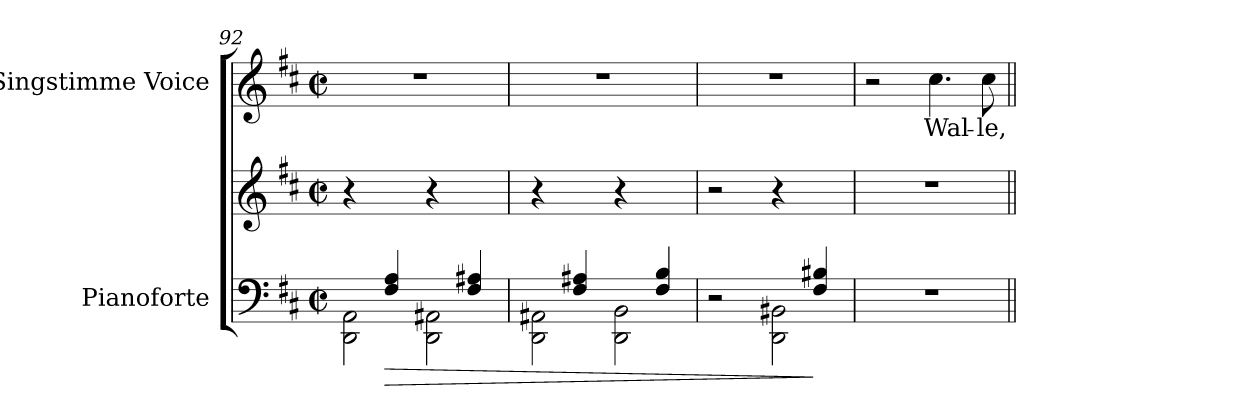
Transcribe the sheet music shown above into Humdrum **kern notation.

**kern	**kern	**dynam	**kern	**text
*part2	*part2	*part2	*part1	*part1
*staff3	*staff2	*staff2/3	*staff1	*staff1
*I"Pianoforte	*	*	*I"Singstimme Voice	*
*I'Pno	*	*	*	*
!!LO:LB:g=z
*clefF4	*clefG2	*	*clefG2	*
*k[f#c#]	*k[f#c#]	*	*k[f#c#]	*
*M2/2	*M2/2	*	*M2/2	*
*met(c|)	*met(c|)	*	*met(c|)	*
=92	=92	=92	=92	=92
*^	*	*	*	*
4ryy	2DD\ 2AA\	4r	.	1r	.
!	!	!	!LO:HP:b=2	!	!
4F#/ 4A/	.	4ryy	>	.	.
4ryy	2DD\ 2AA#X\	4r	.	.	.
4F#/ 4A#X/	.	4ryy	.	.	.
=93	=93	=93	=93	=93	=93
4ryy	2DD\ 2AA#X\	4r	.	1r	.
4F#/ 4A#X/	.	4ryy	.	.	.
4ryy	2DD\ 2BB\	4r	.	.	.
4F#/ 4B/	.	4ryy	.	.	.
=94	=94	=94	=94	=94	=94
2.ryy	2r	2r	.	1r	.
.	2DD\ 2BB#X\	4r	.	.	.
4F#/ 4B#X/	.	4ryy	]	.	.
*v	*v	*	*	*	*
=95	=95	=95	=95	=95
1r	1r	.	2r	.
!	!	!	!	!LO:LY:b
.	.	.	4.cc#\	Wal-
!	!	!	!	!LO:LY:b
.	.	.	8cc#\	-le,
=||	=||	=||	=||	=||
*-	*-	*-	*-	*-
